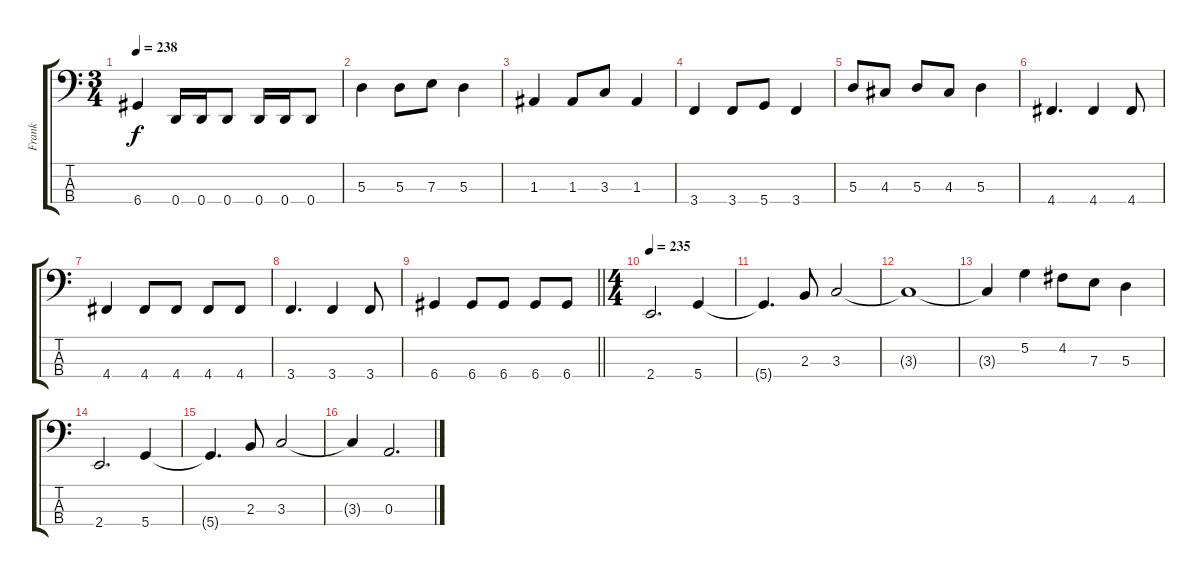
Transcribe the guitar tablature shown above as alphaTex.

\track ("Frank" "Frank") {instrument electricbassfinger}
\staff {score tabs}
\tuning (G2 D2 A1 D1) {hide}
\ts (3 4)
\tempo 238
\clef f4
\ks c
6.4.4{dy f} 0.4.16 0.4.16 0.4.8 0.4.16 0.4.16 0.4.8 |
5.3.4 5.3.8 7.3.8 5.3.4 |
1.3.4 1.3.8 3.3.8 1.3.4 |
3.4.4 3.4.8 5.4.8 3.4.4 |
5.3.8 4.3.8 5.3.8 4.3.8 5.3.4 |
4.4.4{d} 4.4.4 4.4.8 |
4.4.4 4.4.8 4.4.8 4.4.8 4.4.8 |
3.4.4{d} 3.4.4 3.4.8 |
\barLineRight lightlight
6.4.4 6.4.8 6.4.8 6.4.8 6.4.8 |
\ts (4 4)
\tempo 235
2.4.2{d} 5.4.4 |
5.4{t}.4{d} 2.3.8 3.3.2 |
3.3{t}.1 |
3.3{t}.4 5.2.4 4.2.8 7.3.8 5.3.4 |
2.4.2{d} 5.4.4 |
5.4{t}.4{d} 2.3.8 3.3.2 |
3.3{t}.4 0.3.2{d}
